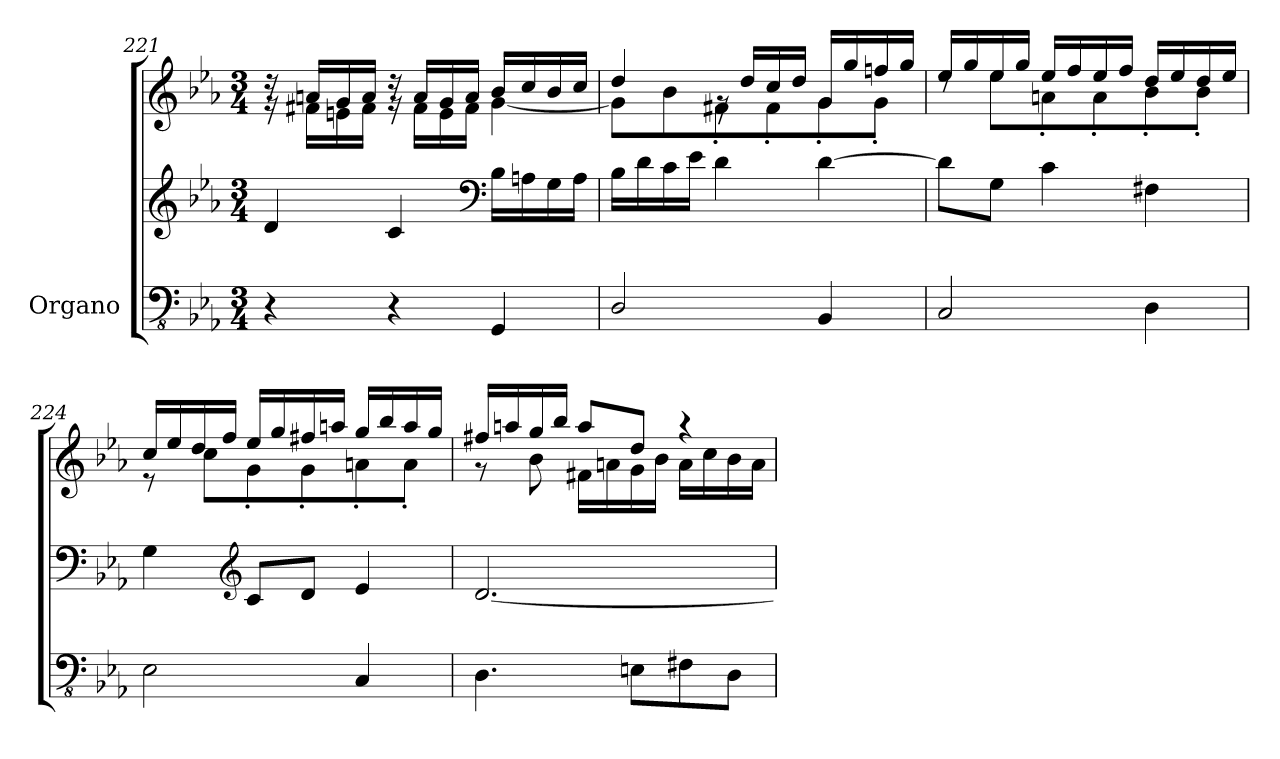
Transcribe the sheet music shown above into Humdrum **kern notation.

**kern	**kern	**kern	**text
*part1	*part1	*part1	*part1
*staff3	*staff2	*staff1	*staff1
*I"Organo	*	*	*
!!LO:LB:g=z
*clefFv4	*clefG2	*clefG2	*
*k[b-e-a-]	*k[b-e-a-]	*k[b-e-a-]	*
*M3/4	*M3/4	*M3/4	*
=221	=221	=221	=221
*	*	*^	*
4r	4d/	16rg	16rdd	.
.	.	16an/LL	16f#X\LL	.
.	.	16g/	16en\	.
.	.	16a/JJ	16f#\JJ	.
4r	4c/	16rg	16rdd	.
.	.	16a/LL	16f#\LL	.
.	.	16g/	16e\	.
.	.	16a/JJ	16f#\JJ	.
*	*clefF4	*	*	*
4GGG/	16B-\LL	16b-/LL	[4g\	.
.	16An\	16cc/	.	.
.	16G\	16b-/	.	.
.	16A\JJ	16cc/JJ	.	.
=222	=222	=222	=222	=222
2DD/	16B-\LL	4dd/	8g\L]	.
.	16d\	.	.	.
.	16c\	.	8b-\	.
.	16e-\JJ	.	.	.
.	4d\	16rg	8f#X'\	.
.	.	16dd/LL	.	.
!	!	!	!	!LO:LY:b
.	.	16cc/	8f#'\	.
.	.	16dd/JJ	.	.
4BBB-/	[4d\	16g/LL	8g'\	.
.	.	16gg/	.	.
.	.	16ffn/	8g'\J	.
.	.	16gg/JJ	.	.
=223	=223	=223	=223	=223
2CC/	8d\L]	16ee-/LL	8rdd	.
.	.	16gg/	.	.
.	8G\J	16ee-/	8ee-\L	.
.	.	16gg/JJ	.	.
.	4c\	16ee-/LL	8an'\	.
.	.	16ff/	.	.
.	.	16ee-/	8a'\	.
.	.	16ff/JJ	.	.
4DD\	4F#X\	16dd/LL	8b-'\	.
.	.	16ee-/	.	.
.	.	16dd/	8b-'\J	.
.	.	16ee-/JJ	.	.
=224	=224	=224	=224	=224
2EE-\	4G\	16cc/LL	8r	.
.	.	16ee-/	.	.
.	.	16dd/	8cc\L	.
.	.	16ff/JJ	.	.
*	*clefG2	*	*	*
.	8c/L	16ee-/LL	8g'\	.
.	.	16gg/	.	.
.	8d/J	16ff#X/	8g'\	.
.	.	16aan/JJ	.	.
4CC/	4e-/	16gg/LL	8an'\	.
.	.	16bb-/	.	.
.	.	16aa/	8a'\J	.
.	.	16gg/JJ	.	.
!!LO:LB:g=z	!!
=225	=225	=225	=225	=225
4.DD\	[2.d/	16ff#X/LL	8r	.
.	.	16aan/	.	.
.	.	16gg/	8b-\	.
.	.	16bb-/JJ	.	.
.	.	8aa/L	16f#X\LL	.
.	.	.	16an\	.
8EEn\L	.	8dd/J	16g\	.
.	.	.	16b-\JJ	.
8FF#X\	.	4r	16a\LL	.
.	.	.	16cc\	.
8DD\J	.	.	16b-\	.
.	.	.	16a\JJ	.
*	*	*v	*v	*
=	=	=	=
*-	*-	*-	*-
